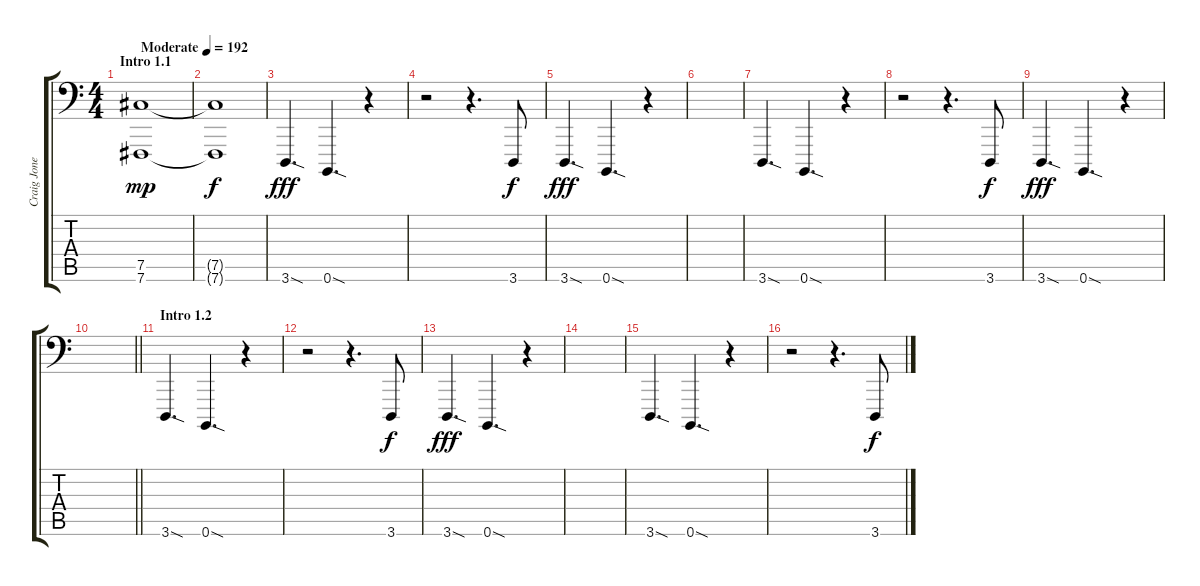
\track ("Craig Jones" "Craig Jone") {instrument lead2sawtooth}
\staff {score tabs}
\tuning (Db6 Ab3 E3 B2 Gb2 B0) {hide}
\ts (4 4)
\section ("" "Intro 1.1")
\tempo (192 "Moderate")
\clef f4
\ks c
(7.5 7.6).1{dy mp instrument applause} |
(7.5{t} 7.6{t}).1{dy f} |
3.6{sod}.4{d dy fff volume 15 instrument electricbassfinger} 0.6{sod}.4{d} r.4 |
r.2 r.4{d} 3.6.8{dy f} |
3.6{sod}.4{d dy fff} 0.6{sod}.4{d} r.4 |
|
3.6{sod}.4{d} 0.6{sod}.4{d} r.4 |
r.2 r.4{d} 3.6.8{dy f} |
3.6{sod}.4{d dy fff} 0.6{sod}.4{d} r.4 |
\barLineRight lightlight
|
\section ("" "Intro 1.2")
3.6{sod}.4{d} 0.6{sod}.4{d} r.4 |
r.2 r.4{d} 3.6.8{dy f} |
3.6{sod}.4{d dy fff} 0.6{sod}.4{d} r.4 |
|
3.6{sod}.4{d} 0.6{sod}.4{d} r.4 |
r.2 r.4{d} 3.6.8{dy f}
